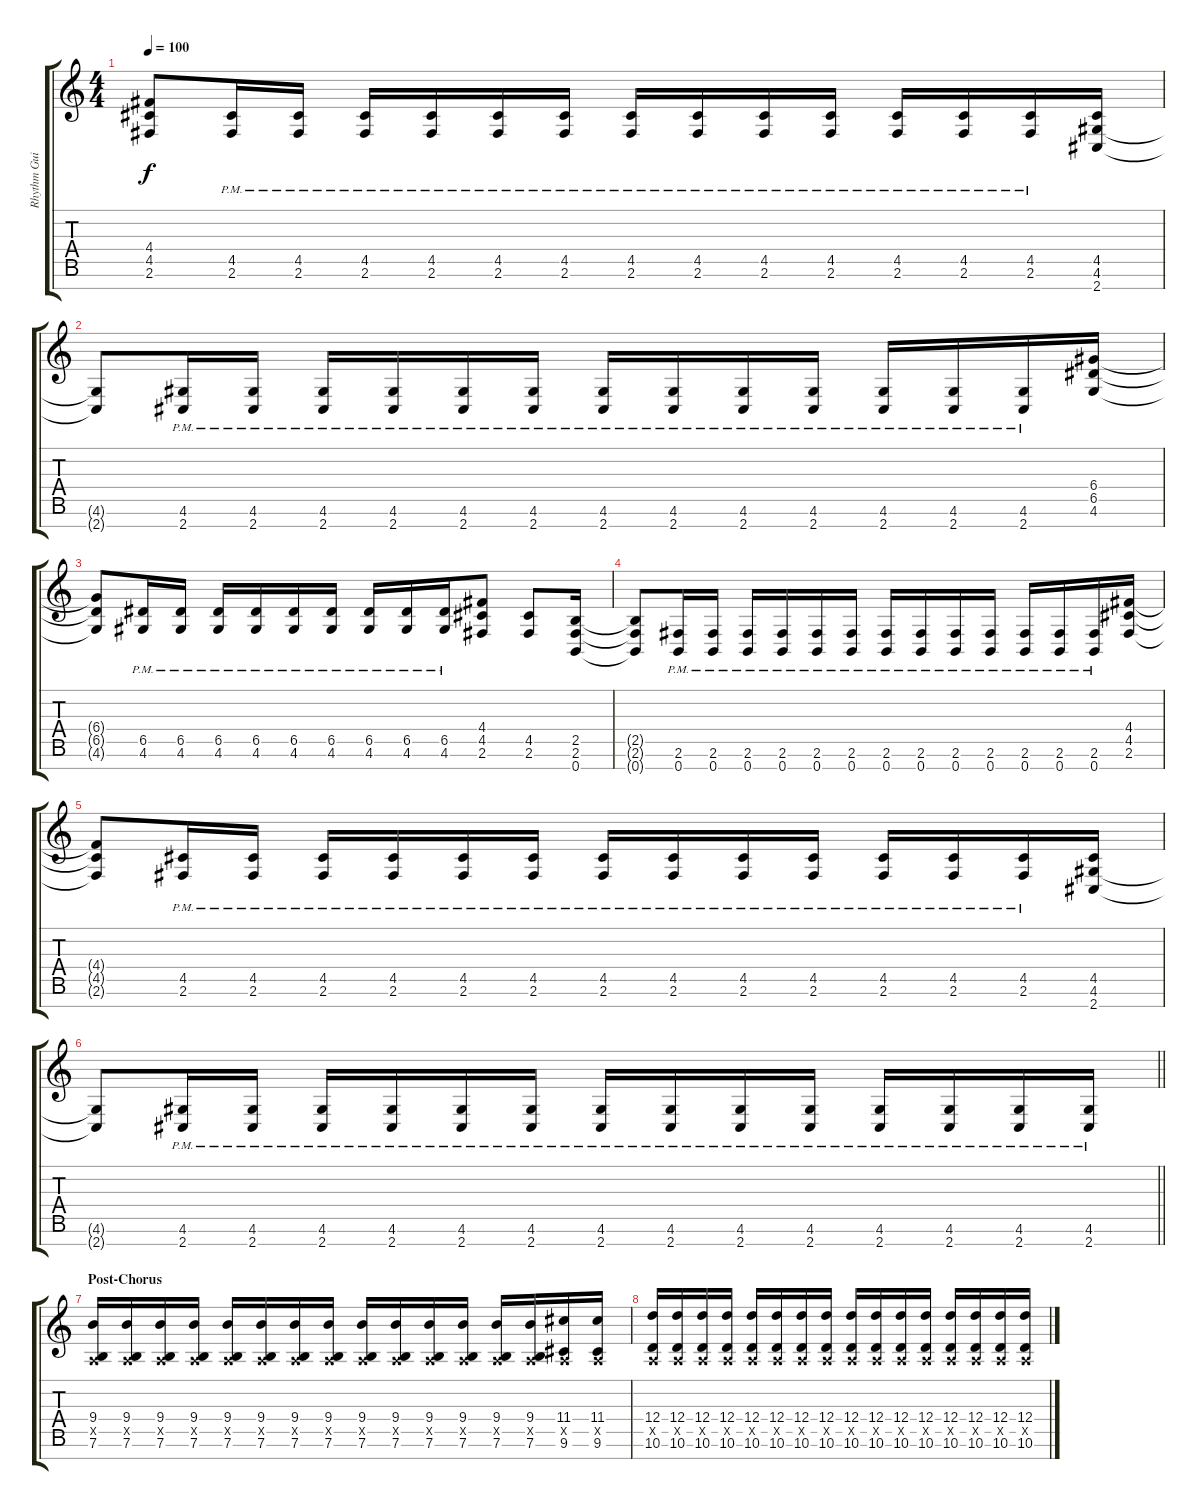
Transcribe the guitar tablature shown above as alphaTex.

\track ("Rhythm Guitar" "Rhythm Gui") {instrument distortionguitar}
\staff {score tabs}
\tuning (E4 B3 G3 D3 A2 E2 B1) {hide}
\ts (4 4)
\tempo 100
\clef g2
\ks c
(4.4{t} 4.5{t} 2.6{t}).8{dy f} (4.5{pm} 2.6{pm}).16 (4.5 2.6{pm}).16 (4.5{pm} 2.6{pm}).16 (4.5{pm} 2.6{pm}).16 (4.5{pm} 2.6{pm}).16 (4.5{pm} 2.6{pm}).16 (4.5{pm} 2.6{pm}).16 (4.5{pm} 2.6{pm}).16 (4.5{pm} 2.6{pm}).16 (4.5{pm} 2.6{pm}).16 (4.5{pm} 2.6{pm}).16 (4.5{pm} 2.6{pm}).16 (4.5{pm} 2.6{pm}).16 (4.5 4.6 2.7).16 |
(4.6{t} 2.7{t}).8 (4.6{pm} 2.7{pm}).16 (4.6{pm} 2.7{pm}).16 (4.6{pm} 2.7{pm}).16 (4.6{pm} 2.7{pm}).16 (4.6{pm} 2.7{pm}).16 (4.6{pm} 2.7{pm}).16 (4.6{pm} 2.7{pm}).16 (4.6{pm} 2.7{pm}).16 (4.6{pm} 2.7{pm}).16 (4.6{pm} 2.7{pm}).16 (4.6{pm} 2.7{pm}).16 (4.6{pm} 2.7{pm}).16 (4.6{pm} 2.7{pm}).16 (6.4 6.5 4.6).16 |
(6.4{t} 6.5{t} 4.6{t}).8 (6.5{pm} 4.6{pm}).16 (6.5{pm} 4.6{pm}).16 (6.5{pm} 4.6{pm}).16 (6.5{pm} 4.6{pm}).16 (6.5{pm} 4.6{pm}).16 (6.5{pm} 4.6{pm}).16 (6.5{pm} 4.6{pm}).16 (6.5{pm} 4.6{pm}).16 (6.5{pm} 4.6{pm}).16 (4.4 4.5 2.6).8 (4.5 2.6).8 (2.5 2.6 0.7).16 |
(2.5{t} 2.6{t} 0.7{t}).8 (2.6{pm} 0.7{pm}).16 (2.6{pm} 0.7{pm}).16 (2.6{pm} 0.7{pm}).16 (2.6{pm} 0.7{pm}).16 (2.6{pm} 0.7{pm}).16 (2.6{pm} 0.7{pm}).16 (2.6{pm} 0.7{pm}).16 (2.6{pm} 0.7{pm}).16 (2.6{pm} 0.7{pm}).16 (2.6{pm} 0.7{pm}).16 (2.6{pm} 0.7{pm}).16 (2.6{pm} 0.7{pm}).16 (2.6{pm} 0.7{pm}).16 (4.4 4.5 2.6).16 |
(4.4{t} 4.5{t} 2.6{t}).8 (4.5{pm} 2.6{pm}).16 (4.5 2.6{pm}).16 (4.5{pm} 2.6{pm}).16 (4.5{pm} 2.6{pm}).16 (4.5{pm} 2.6{pm}).16 (4.5{pm} 2.6{pm}).16 (4.5{pm} 2.6{pm}).16 (4.5{pm} 2.6{pm}).16 (4.5{pm} 2.6{pm}).16 (4.5{pm} 2.6{pm}).16 (4.5{pm} 2.6{pm}).16 (4.5{pm} 2.6{pm}).16 (4.5{pm} 2.6{pm}).16 (4.5 4.6 2.7).16 |
\barLineRight lightlight
(4.6{t} 2.7{t}).8 (4.6{pm} 2.7{pm}).16 (4.6{pm} 2.7{pm}).16 (4.6{pm} 2.7{pm}).16 (4.6{pm} 2.7{pm}).16 (4.6{pm} 2.7{pm}).16 (4.6{pm} 2.7{pm}).16 (4.6{pm} 2.7{pm}).16 (4.6{pm} 2.7{pm}).16 (4.6{pm} 2.7{pm}).16 (4.6{pm} 2.7{pm}).16 (4.6{pm} 2.7{pm}).16 (4.6{pm} 2.7{pm}).16 (4.6{pm} 2.7{pm}).16 (4.6{pm} 2.7{pm}).16 |
\section ("" "Post-Chorus")
(9.4 0.5{x} 7.6).16 (9.4 0.5{x} 7.6).16 (9.4 0.5{x} 7.6).16 (9.4 0.5{x} 7.6).16 (9.4 0.5{x} 7.6).16 (9.4 0.5{x} 7.6).16 (9.4 0.5{x} 7.6).16 (9.4 0.5{x} 7.6).16 (9.4 0.5{x} 7.6).16 (9.4 0.5{x} 7.6).16 (9.4 0.5{x} 7.6).16 (9.4 0.5{x} 7.6).16 (9.4 0.5{x} 7.6).16 (9.4 0.5{x} 7.6).16 (11.4 0.5{x} 9.6).16 (11.4 0.5{x} 9.6).16 |
(12.4 0.5{x} 10.6).16 (12.4 0.5{x} 10.6).16 (12.4 0.5{x} 10.6).16 (12.4 0.5{x} 10.6).16 (12.4 0.5{x} 10.6).16 (12.4 0.5{x} 10.6).16 (12.4 0.5{x} 10.6).16 (12.4 0.5{x} 10.6).16 (12.4 0.5{x} 10.6).16 (12.4 0.5{x} 10.6).16 (12.4 0.5{x} 10.6).16 (12.4 0.5{x} 10.6).16 (12.4 0.5{x} 10.6).16 (12.4 0.5{x} 10.6).16 (12.4 0.5{x} 10.6).16 (12.4 0.5{x} 10.6).16
